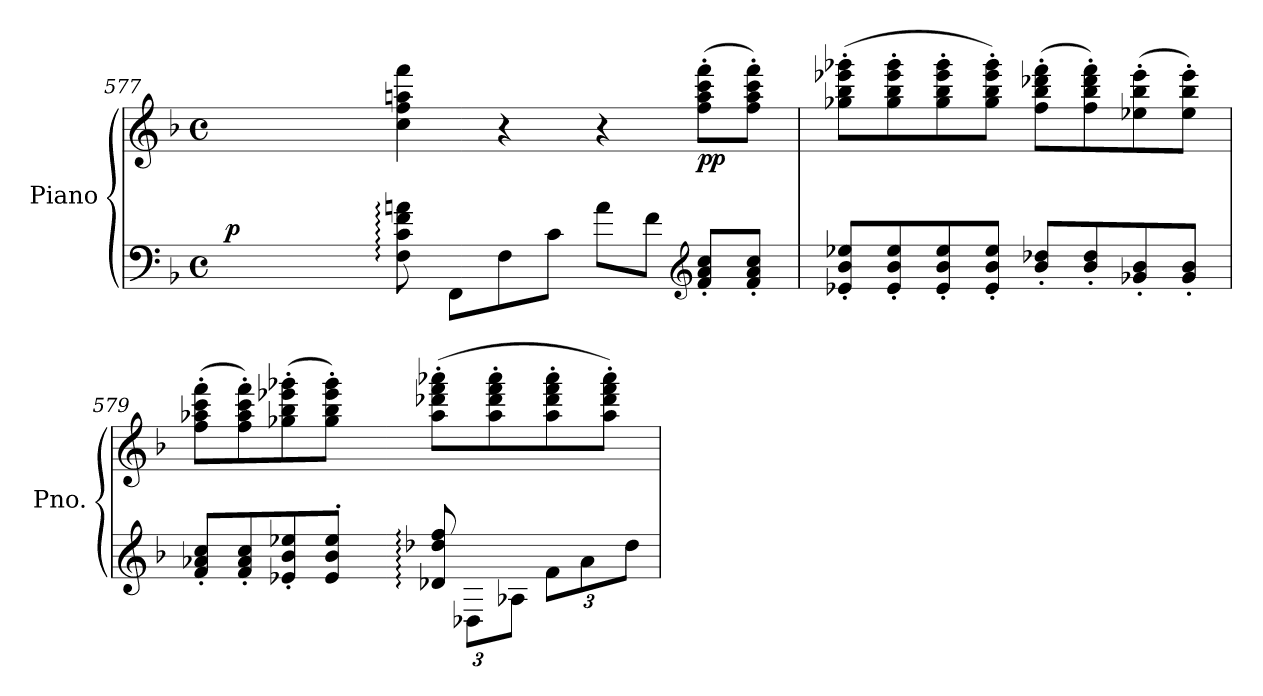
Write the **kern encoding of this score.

**kern	**kern	**dynam
*part1	*part1	*part1
*staff2	*staff1	*staff1/2
*I"Piano	*	*
*I'Pno.	*	*
*clefF4	*clefG2	*
*k[b-]	*k[b-]	*
*M4/4	*M4/4	*
*met(c)	*met(c)	*
*MM80	*MM80	*
=577	=577	=577
*	*^	*
*	*	*Xtuplet	*
!	!	!LO:N:vis=16	!LO:DY:b
4ryy	4ryy	640%23F!LLyy	p
!	!	!LO:N:vis=16	!
.	.	640%23c!yy	.
!	!	!LO:N:vis=16	!
.	.	640%23f!yy	.
!	!	!LO:N:vis=16	!
.	.	640%23a!yy	.
!	!	!LO:N:vis=16	!
.	.	640%23cc!yy	.
!	!	!LO:N:vis=16	!
.	.	640%23ff!yy	.
!	!	!LO:N:vis=16	!
.	.	640%23aa!JJyy	.
*	*MM76	*	*
8F\: 8c\: 8f\: 8an\:	4cc\ 4ff\ 4aan\ 4fff\	.	.
.	.	1ryy	.
8FF\L	.	.	.
8F\	4r	.	.
8c\J	.	.	.
8a\L	4r	.	.
8f\J	.	.	.
*clefG2	*	*	*
!	!	!	!LO:DY:b
8f/' 8a/' 8cc/'L	(8ff\' 8aa\' 8ccc\' 8fff\'L	.	pp
8f/' 8a/' 8cc/'J	8ff\' 8aa\' 8ccc\' 8fff\'J)	.	.
640ryy	640ryy	.	.
*	*v	*v	*
!!LO:LB:g=z
=578	=578	=578
8e-X/' 8b-/' 8ee-X/'L	(8gg-X\' 8bb-\' 8eee-X\' 8ggg-X\'L	.
8e-/' 8b-/' 8ee-/'	8gg-\' 8bb-\' 8eee-\' 8ggg-\'	.
8e-/' 8b-/' 8ee-/'	8gg-\' 8bb-\' 8eee-\' 8ggg-\'	.
8e-/' 8b-/' 8ee-/'J	8gg-\' 8bb-\' 8eee-\' 8ggg-\'J)	.
8b-/' 8dd-X/'L	(8ff\' 8bb-\' 8ddd-X\' 8fff\'L	.
8b-/' 8dd-/'	8ff\' 8bb-\' 8ddd-\' 8fff\')	.
8g-X/' 8b-/'	(8ee-X\' 8bb-\' 8eee-\'	.
8g-/' 8b-/'J	8ee-\' 8bb-\' 8eee-\'J)	.
=579	=579	=579
*^	*	*
8f/' 8a-X/' 8cc/'L	4rAyy	(8ff\' 8aa-X\' 8ccc\' 8fff\'L	.
8f/' 8a-/' 8cc/'	.	8ff\' 8aa-\' 8ccc\' 8fff\')	.
8e-X/' 8b-/' 8ee-X/'	8.rAyy	(8gg-X\' 8bb-\' 8eee-X\' 8ggg-X\'	.
8e-/' 8b-/' 8ee-/'J	.	8gg-\' 8bb-\' 8eee-\' 8ggg-\'J)	.
.	32d-X!LLLyy	.	.
.	32dd-X!JJJyy	.	.
*Xbrackettup	*	*	*
12d-X/: 12dd-X/: 12ff/:	8ff!yy	(8aa-\' 8ddd-X\' 8fff\' 8aaa-X\'L	.
12D-X\L	.	.	.
.	8ryy	8aa-\' 8ddd-\' 8fff\' 8aaa-\'	.
12A-X\J	.	.	.
12f\L	4ryy	8aa-\' 8ddd-\' 8fff\' 8aaa-\'	.
12a-\	.	.	.
.	.	8aa-\' 8ddd-\' 8fff\' 8aaa-\'J)	.
12dd-\J	.	.	.
*v	*v	*	*
=	=	=
*-	*-	*-
